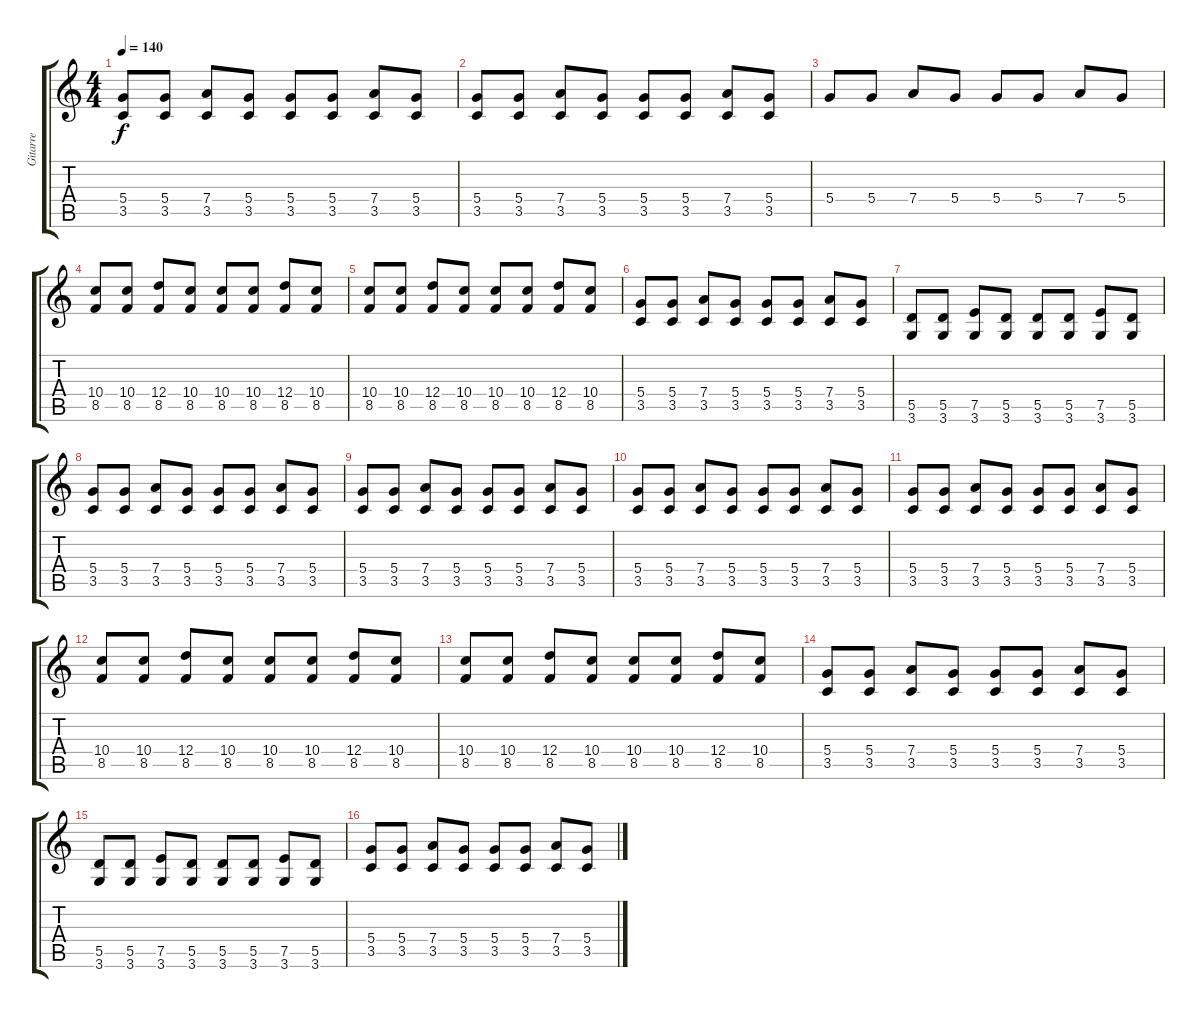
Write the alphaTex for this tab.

\track ("Gitarre" "Gitarre") {instrument overdrivenguitar}
\staff {score tabs}
\tuning (E4 B3 G3 D3 A2 E2) {hide}
\ts (4 4)
\tempo 140
\clef g2
\ks c
(5.4 3.5).8{dy f} (5.4 3.5).8 (7.4 3.5).8 (5.4 3.5).8 (5.4 3.5).8 (5.4 3.5).8 (7.4 3.5).8 (5.4 3.5).8 |
(5.4 3.5).8 (5.4 3.5).8 (7.4 3.5).8 (5.4 3.5).8 (5.4 3.5).8 (5.4 3.5).8 (7.4 3.5).8 (5.4 3.5).8 |
5.4.8 5.4.8 7.4.8 5.4.8 5.4.8 5.4.8 7.4.8 5.4.8 |
(10.4 8.5).8 (10.4 8.5).8 (12.4 8.5).8 (10.4 8.5).8 (10.4 8.5).8 (10.4 8.5).8 (12.4 8.5).8 (10.4 8.5).8 |
(10.4 8.5).8 (10.4 8.5).8 (12.4 8.5).8 (10.4 8.5).8 (10.4 8.5).8 (10.4 8.5).8 (12.4 8.5).8 (10.4 8.5).8 |
(5.4 3.5).8 (5.4 3.5).8 (7.4 3.5).8 (5.4 3.5).8 (5.4 3.5).8 (5.4 3.5).8 (7.4 3.5).8 (5.4 3.5).8 |
(5.5 3.6).8 (5.5 3.6).8 (7.5 3.6).8 (5.5 3.6).8 (5.5 3.6).8 (5.5 3.6).8 (7.5 3.6).8 (5.5 3.6).8 |
(5.4 3.5).8 (5.4 3.5).8 (7.4 3.5).8 (5.4 3.5).8 (5.4 3.5).8 (5.4 3.5).8 (7.4 3.5).8 (5.4 3.5).8 |
(5.4 3.5).8 (5.4 3.5).8 (7.4 3.5).8 (5.4 3.5).8 (5.4 3.5).8 (5.4 3.5).8 (7.4 3.5).8 (5.4 3.5).8 |
(5.4 3.5).8 (5.4 3.5).8 (7.4 3.5).8 (5.4 3.5).8 (5.4 3.5).8 (5.4 3.5).8 (7.4 3.5).8 (5.4 3.5).8 |
(5.4 3.5).8 (5.4 3.5).8 (7.4 3.5).8 (5.4 3.5).8 (5.4 3.5).8 (5.4 3.5).8 (7.4 3.5).8 (5.4 3.5).8 |
(10.4 8.5).8 (10.4 8.5).8 (12.4 8.5).8 (10.4 8.5).8 (10.4 8.5).8 (10.4 8.5).8 (12.4 8.5).8 (10.4 8.5).8 |
(10.4 8.5).8 (10.4 8.5).8 (12.4 8.5).8 (10.4 8.5).8 (10.4 8.5).8 (10.4 8.5).8 (12.4 8.5).8 (10.4 8.5).8 |
(5.4 3.5).8 (5.4 3.5).8 (7.4 3.5).8 (5.4 3.5).8 (5.4 3.5).8 (5.4 3.5).8 (7.4 3.5).8 (5.4 3.5).8 |
(5.5 3.6).8 (5.5 3.6).8 (7.5 3.6).8 (5.5 3.6).8 (5.5 3.6).8 (5.5 3.6).8 (7.5 3.6).8 (5.5 3.6).8 |
(5.4 3.5).8 (5.4 3.5).8 (7.4 3.5).8 (5.4 3.5).8 (5.4 3.5).8 (5.4 3.5).8 (7.4 3.5).8 (5.4 3.5).8
